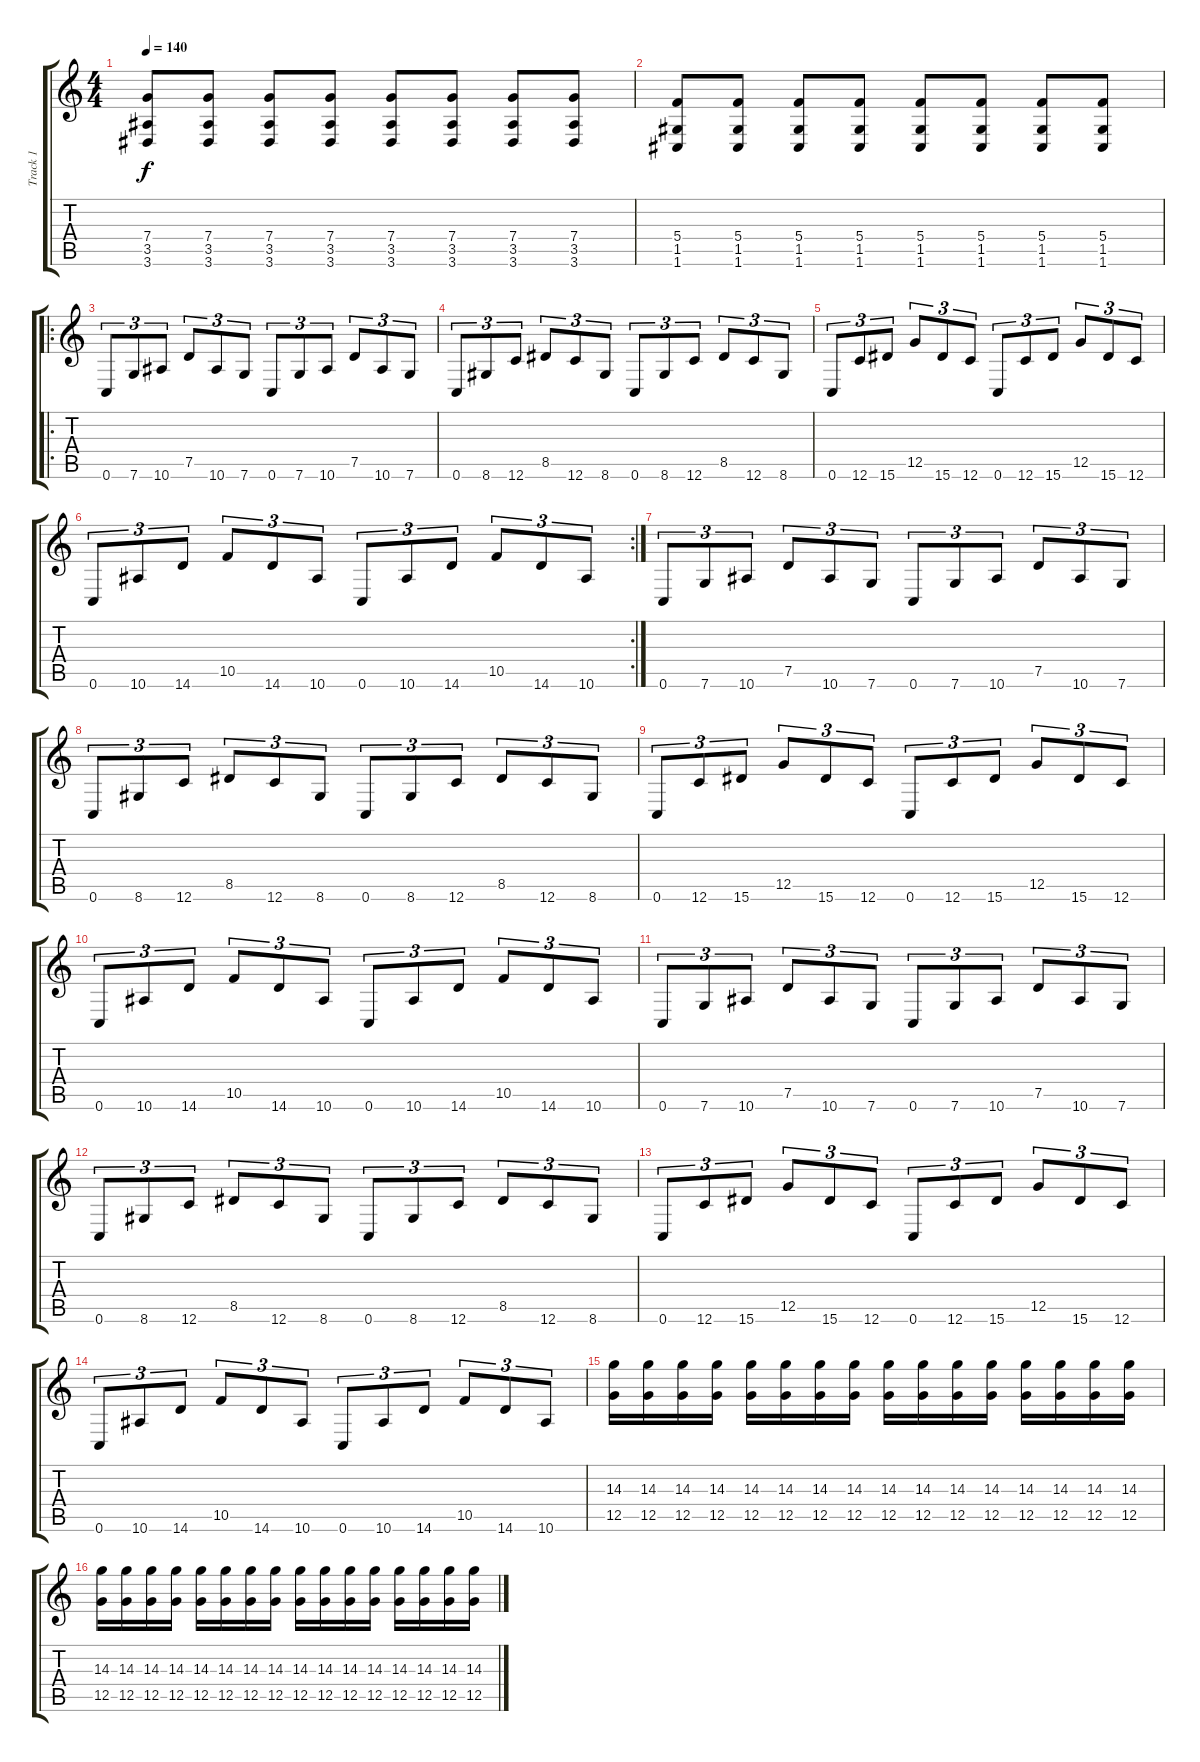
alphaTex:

\track ("Track 1" "Track 1") {instrument overdrivenguitar}
\staff {score tabs}
\tuning (D4 A3 F3 C3 G2 C2) {hide}
\ts (4 4)
\tempo 140
\clef g2
\ks c
(7.4 3.5 3.6).8{dy f} (7.4 3.5 3.6).8 (7.4 3.5 3.6).8 (7.4 3.5 3.6).8 (7.4 3.5 3.6).8 (7.4 3.5 3.6).8 (7.4 3.5 3.6).8 (7.4 3.5 3.6).8 |
(5.4 1.5 1.6).8 (5.4 1.5 1.6).8 (5.4 1.5 1.6).8 (5.4 1.5 1.6).8 (5.4 1.5 1.6).8 (5.4 1.5 1.6).8 (5.4 1.5 1.6).8 (5.4 1.5 1.6).8 |
\ro
0.6.8{tu (3 2)} 7.6.8{tu (3 2)} 10.6.8{tu (3 2)} 7.5.8{tu (3 2)} 10.6.8{tu (3 2)} 7.6.8{tu (3 2)} 0.6.8{tu (3 2)} 7.6.8{tu (3 2)} 10.6.8{tu (3 2)} 7.5.8{tu (3 2)} 10.6.8{tu (3 2)} 7.6.8{tu (3 2)} |
0.6.8{tu (3 2)} 8.6.8{tu (3 2)} 12.6.8{tu (3 2)} 8.5.8{tu (3 2)} 12.6.8{tu (3 2)} 8.6.8{tu (3 2)} 0.6.8{tu (3 2)} 8.6.8{tu (3 2)} 12.6.8{tu (3 2)} 8.5.8{tu (3 2)} 12.6.8{tu (3 2)} 8.6.8{tu (3 2)} |
0.6.8{tu (3 2)} 12.6.8{tu (3 2)} 15.6.8{tu (3 2)} 12.5.8{tu (3 2)} 15.6.8{tu (3 2)} 12.6.8{tu (3 2)} 0.6.8{tu (3 2)} 12.6.8{tu (3 2)} 15.6.8{tu (3 2)} 12.5.8{tu (3 2)} 15.6.8{tu (3 2)} 12.6.8{tu (3 2)} |
\rc 2
0.6.8{tu (3 2)} 10.6.8{tu (3 2)} 14.6.8{tu (3 2)} 10.5.8{tu (3 2)} 14.6.8{tu (3 2)} 10.6.8{tu (3 2)} 0.6.8{tu (3 2)} 10.6.8{tu (3 2)} 14.6.8{tu (3 2)} 10.5.8{tu (3 2)} 14.6.8{tu (3 2)} 10.6.8{tu (3 2)} |
0.6.8{tu (3 2)} 7.6.8{tu (3 2)} 10.6.8{tu (3 2)} 7.5.8{tu (3 2)} 10.6.8{tu (3 2)} 7.6.8{tu (3 2)} 0.6.8{tu (3 2)} 7.6.8{tu (3 2)} 10.6.8{tu (3 2)} 7.5.8{tu (3 2)} 10.6.8{tu (3 2)} 7.6.8{tu (3 2)} |
0.6.8{tu (3 2)} 8.6.8{tu (3 2)} 12.6.8{tu (3 2)} 8.5.8{tu (3 2)} 12.6.8{tu (3 2)} 8.6.8{tu (3 2)} 0.6.8{tu (3 2)} 8.6.8{tu (3 2)} 12.6.8{tu (3 2)} 8.5.8{tu (3 2)} 12.6.8{tu (3 2)} 8.6.8{tu (3 2)} |
0.6.8{tu (3 2)} 12.6.8{tu (3 2)} 15.6.8{tu (3 2)} 12.5.8{tu (3 2)} 15.6.8{tu (3 2)} 12.6.8{tu (3 2)} 0.6.8{tu (3 2)} 12.6.8{tu (3 2)} 15.6.8{tu (3 2)} 12.5.8{tu (3 2)} 15.6.8{tu (3 2)} 12.6.8{tu (3 2)} |
0.6.8{tu (3 2)} 10.6.8{tu (3 2)} 14.6.8{tu (3 2)} 10.5.8{tu (3 2)} 14.6.8{tu (3 2)} 10.6.8{tu (3 2)} 0.6.8{tu (3 2)} 10.6.8{tu (3 2)} 14.6.8{tu (3 2)} 10.5.8{tu (3 2)} 14.6.8{tu (3 2)} 10.6.8{tu (3 2)} |
0.6.8{tu (3 2)} 7.6.8{tu (3 2)} 10.6.8{tu (3 2)} 7.5.8{tu (3 2)} 10.6.8{tu (3 2)} 7.6.8{tu (3 2)} 0.6.8{tu (3 2)} 7.6.8{tu (3 2)} 10.6.8{tu (3 2)} 7.5.8{tu (3 2)} 10.6.8{tu (3 2)} 7.6.8{tu (3 2)} |
0.6.8{tu (3 2)} 8.6.8{tu (3 2)} 12.6.8{tu (3 2)} 8.5.8{tu (3 2)} 12.6.8{tu (3 2)} 8.6.8{tu (3 2)} 0.6.8{tu (3 2)} 8.6.8{tu (3 2)} 12.6.8{tu (3 2)} 8.5.8{tu (3 2)} 12.6.8{tu (3 2)} 8.6.8{tu (3 2)} |
0.6.8{tu (3 2)} 12.6.8{tu (3 2)} 15.6.8{tu (3 2)} 12.5.8{tu (3 2)} 15.6.8{tu (3 2)} 12.6.8{tu (3 2)} 0.6.8{tu (3 2)} 12.6.8{tu (3 2)} 15.6.8{tu (3 2)} 12.5.8{tu (3 2)} 15.6.8{tu (3 2)} 12.6.8{tu (3 2)} |
0.6.8{tu (3 2)} 10.6.8{tu (3 2)} 14.6.8{tu (3 2)} 10.5.8{tu (3 2)} 14.6.8{tu (3 2)} 10.6.8{tu (3 2)} 0.6.8{tu (3 2)} 10.6.8{tu (3 2)} 14.6.8{tu (3 2)} 10.5.8{tu (3 2)} 14.6.8{tu (3 2)} 10.6.8{tu (3 2)} |
(14.3 12.5).16 (14.3 12.5).16 (14.3 12.5).16 (14.3 12.5).16 (14.3 12.5).16 (14.3 12.5).16 (14.3 12.5).16 (14.3 12.5).16 (14.3 12.5).16 (14.3 12.5).16 (14.3 12.5).16 (14.3 12.5).16 (14.3 12.5).16 (14.3 12.5).16 (14.3 12.5).16 (14.3 12.5).16 |
(14.3 12.5).16 (14.3 12.5).16 (14.3 12.5).16 (14.3 12.5).16 (14.3 12.5).16 (14.3 12.5).16 (14.3 12.5).16 (14.3 12.5).16 (14.3 12.5).16 (14.3 12.5).16 (14.3 12.5).16 (14.3 12.5).16 (14.3 12.5).16 (14.3 12.5).16 (14.3 12.5).16 (14.3 12.5).16
